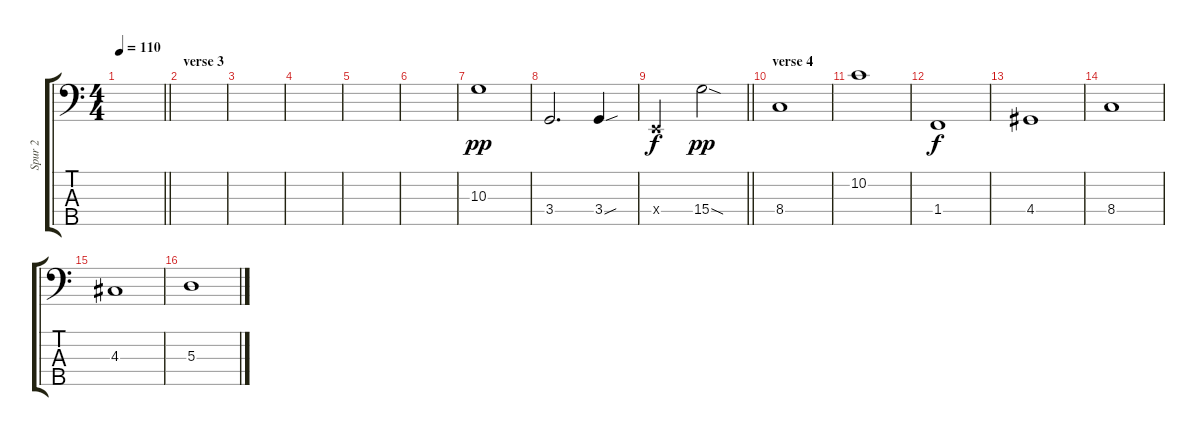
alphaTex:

\track ("Spur 2" "Spur 2") {instrument electricbassfinger}
\staff {score tabs}
\tuning (G2 D2 A1 E1 B0) {hide}
\ts (4 4)
\tempo 110
\clef f4
\barLineRight lightlight
\ks c
|
\section ("" "verse 3")
|
|
|
|
|
10.3.1{dy pp} |
3.4.2{d} 3.4{sou}.4 |
\barLineRight lightlight
0.4{x}.2{dy f} 15.4{sod}.2{dy pp} |
\section ("" "verse 4")
8.4.1 |
10.2.1 |
1.4.1{dy f} |
4.4.1 |
8.4.1 |
4.3.1 |
5.3.1
